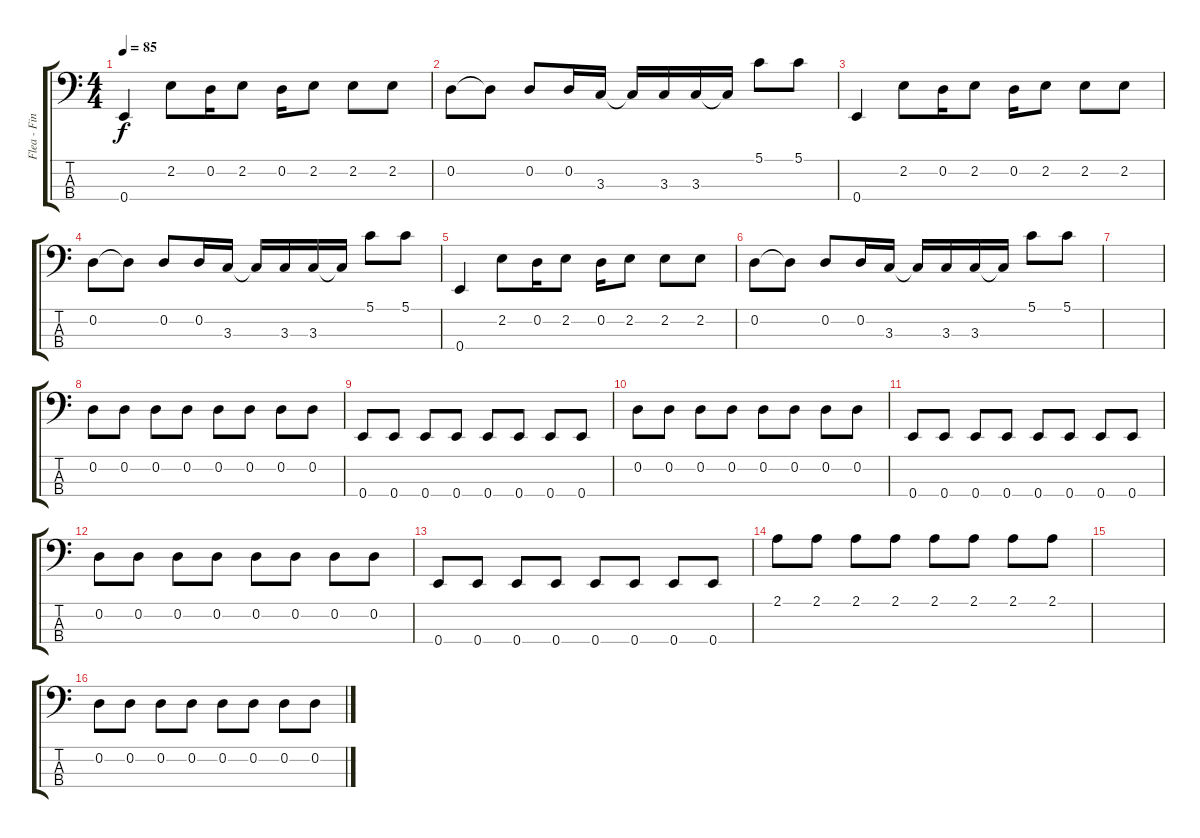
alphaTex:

\track ("Flea - Finger Bass" "Flea - Fin") {instrument electricbassfinger}
\staff {score tabs}
\tuning (G2 D2 A1 E1) {hide}
\ts (4 4)
\tempo 85
\clef f4
\ks c
0.4.4{dy f} 2.2.8 0.2.16 2.2.8 0.2.16 2.2.8 2.2.8 2.2.8 |
0.2.8 0.2{t}.8 0.2.8 0.2.16 3.3.16 3.3{t}.16 3.3.16 3.3.16 3.3{t}.16 5.1.8 5.1.8 |
0.4.4 2.2.8 0.2.16 2.2.8 0.2.16 2.2.8 2.2.8 2.2.8 |
0.2.8 0.2{t}.8 0.2.8 0.2.16 3.3.16 3.3{t}.16 3.3.16 3.3.16 3.3{t}.16 5.1.8 5.1.8 |
0.4.4 2.2.8 0.2.16 2.2.8 0.2.16 2.2.8 2.2.8 2.2.8 |
0.2.8 0.2{t}.8 0.2.8 0.2.16 3.3.16 3.3{t}.16 3.3.16 3.3.16 3.3{t}.16 5.1.8 5.1.8 |
|
0.2.8 0.2.8 0.2.8 0.2.8 0.2.8 0.2.8 0.2.8 0.2.8 |
0.4.8 0.4.8 0.4.8 0.4.8 0.4.8 0.4.8 0.4.8 0.4.8 |
0.2.8 0.2.8 0.2.8 0.2.8 0.2.8 0.2.8 0.2.8 0.2.8 |
0.4.8 0.4.8 0.4.8 0.4.8 0.4.8 0.4.8 0.4.8 0.4.8 |
0.2.8 0.2.8 0.2.8 0.2.8 0.2.8 0.2.8 0.2.8 0.2.8 |
0.4.8 0.4.8 0.4.8 0.4.8 0.4.8 0.4.8 0.4.8 0.4.8 |
2.1.8 2.1.8 2.1.8 2.1.8 2.1.8 2.1.8 2.1.8 2.1.8 |
|
0.2.8 0.2.8 0.2.8 0.2.8 0.2.8 0.2.8 0.2.8 0.2.8
